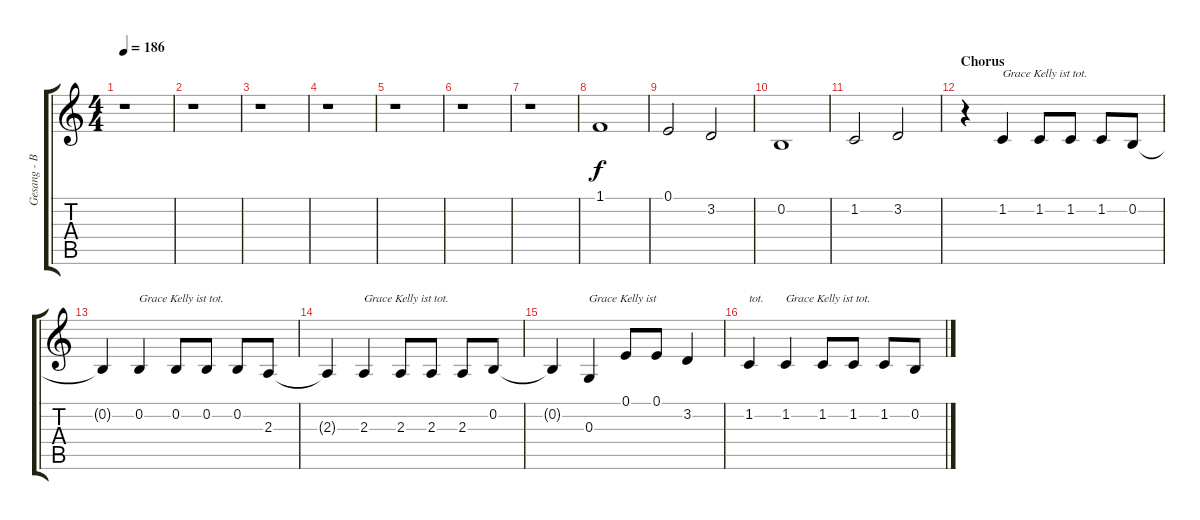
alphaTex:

\track ("Gesang - Bela + Sahnie" "Gesang - B") {instrument altosax}
\staff {score tabs}
\tuning (E4 B3 G3 D3 A2 E2) {hide}
\ts (4 4)
\tempo 186
\clef g2
\ks c
r.1{dy f} |
r.1 |
r.1 |
r.1 |
r.1 |
r.1 |
r.1 |
1.1.1 |
0.1.2 3.2.2 |
0.2.1 |
1.2.2 3.2.2 |
\section ("" "Chorus")
r.4 1.2.4{txt "Grace Kelly ist tot."} 1.2.8 1.2.8 1.2.8 0.2.8 |
0.2{t}.4 0.2.4{txt "Grace Kelly ist tot."} 0.2.8 0.2.8 0.2.8 2.3.8 |
2.3{t}.4 2.3.4{txt "Grace Kelly ist tot."} 2.3.8 2.3.8 2.3.8 0.2.8 |
0.2{t}.4 0.3.4{txt "Grace Kelly ist"} 0.1.8 0.1.8 3.2.4 |
1.2.4{txt "tot."} 1.2.4{txt "Grace Kelly ist tot."} 1.2.8 1.2.8 1.2.8 0.2.8
